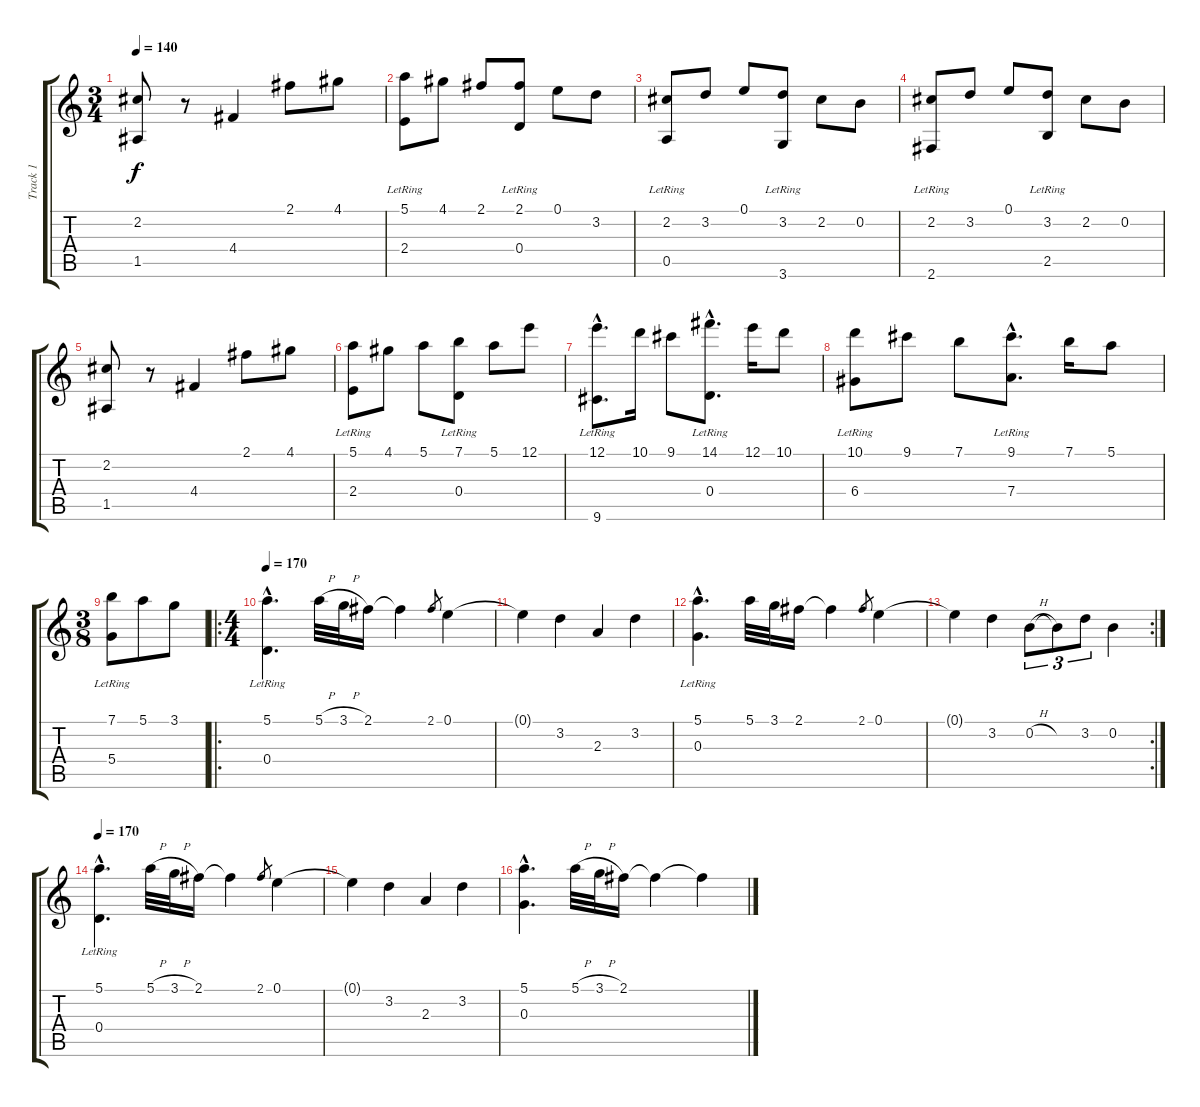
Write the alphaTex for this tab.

\track ("Track 1" "Track 1") {instrument acousticguitarsteel}
\staff {score tabs}
\tuning (E4 B3 G3 D3 A2 E2) {hide}
\ts (3 4)
\tempo 140
\clef g2
\ks c
(2.2 1.5).8{dy f} r.8 4.4.4 2.1.8 4.1.8 |
(5.1 2.4{lr}).8 4.1.8 2.1.8 (2.1 0.4{lr}).8 0.1.8 3.2.8 |
(2.2 0.5{lr}).8 3.2.8 0.1.8 (3.2 3.6{lr}).8 2.2.8 0.2.8 |
(2.2 2.6{lr}).8 3.2.8 0.1.8 (3.2 2.5{lr}).8 2.2.8 0.2.8 |
(2.2 1.5).8 r.8 4.4.4 2.1.8 4.1.8 |
(5.1 2.4{lr}).8 4.1.8 5.1.8 (7.1 0.4{lr}).8 5.1.8 12.1.8 |
(12.1{hac} 9.6{hac lr}).8{d} 10.1.16 9.1.8 (14.1{hac} 0.4{hac lr}).8{d} 12.1.16 10.1.8 |
(10.1 6.4{lr}).8 9.1.8 7.1.8 (9.1{hac} 7.4{hac lr}).8{d} 7.1.16 5.1.8 |
\ts (3 8)
(7.1 5.4{lr}).8 5.1.8 3.1.8 |
\ro
\ts (4 4)
\tempo 170
(5.1{hac} 0.4{hac lr}).4{d} 5.1{h}.32 3.1{h}.32 2.1.16 2.1{t}.4 2.1.8{gr} 0.1.4 |
0.1{t}.4 3.2.4 2.3.4 3.2.4 |
(5.1{hac} 0.3{hac lr}).4{d} 5.1.32 3.1.32 2.1.16 2.1{t}.4 2.1.8{gr} 0.1.4 |
\rc 2
0.1{t}.4 3.2.4 0.2{h}.8{tu (3 2)} 0.2{t}.8{tu (3 2)} 3.2.8{tu (3 2)} 0.2.4 |
\tempo 170
(5.1{hac} 0.4{hac lr}).4{d} 5.1{h}.32 3.1{h}.32 2.1.16 2.1{t}.4 2.1.8{gr} 0.1.4 |
0.1{t}.4 3.2.4 2.3.4 3.2.4 |
(5.1{hac} 0.3{hac}).4{d} 5.1{h}.32 3.1{h}.32 2.1.16 2.1{t}.4 2.1{t}.4
